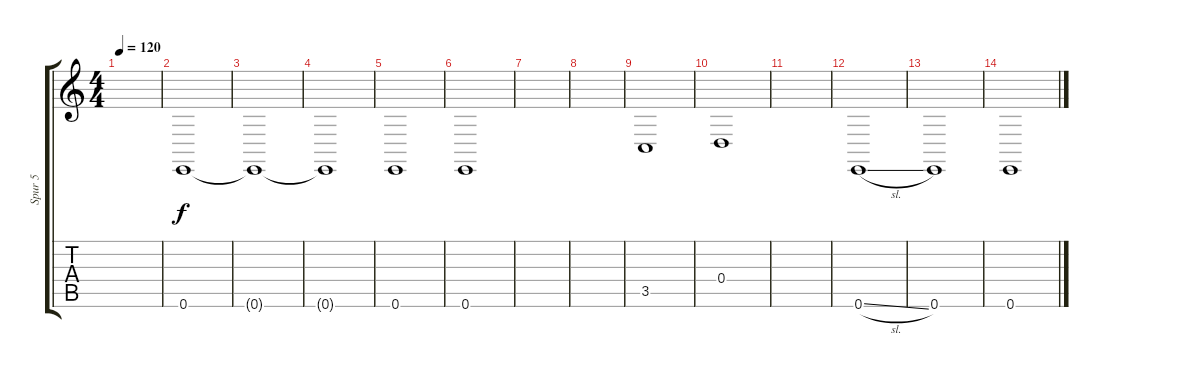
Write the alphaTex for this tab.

\track ("Spur 5" "Spur 5") {instrument seashore}
\staff {score tabs}
\tuning (E4 B3 G3 D3 A2 E2) {hide}
\ts (4 4)
\tempo 120
\clef g2
\ks c
|
0.6.1 |
0.6{t}.1 |
0.6{t}.1 |
0.6.1 |
0.6.1 |
|
|
3.5.1 |
0.4.1 |
|
0.6{sl}.1 |
0.6.1 |
0.6.1
